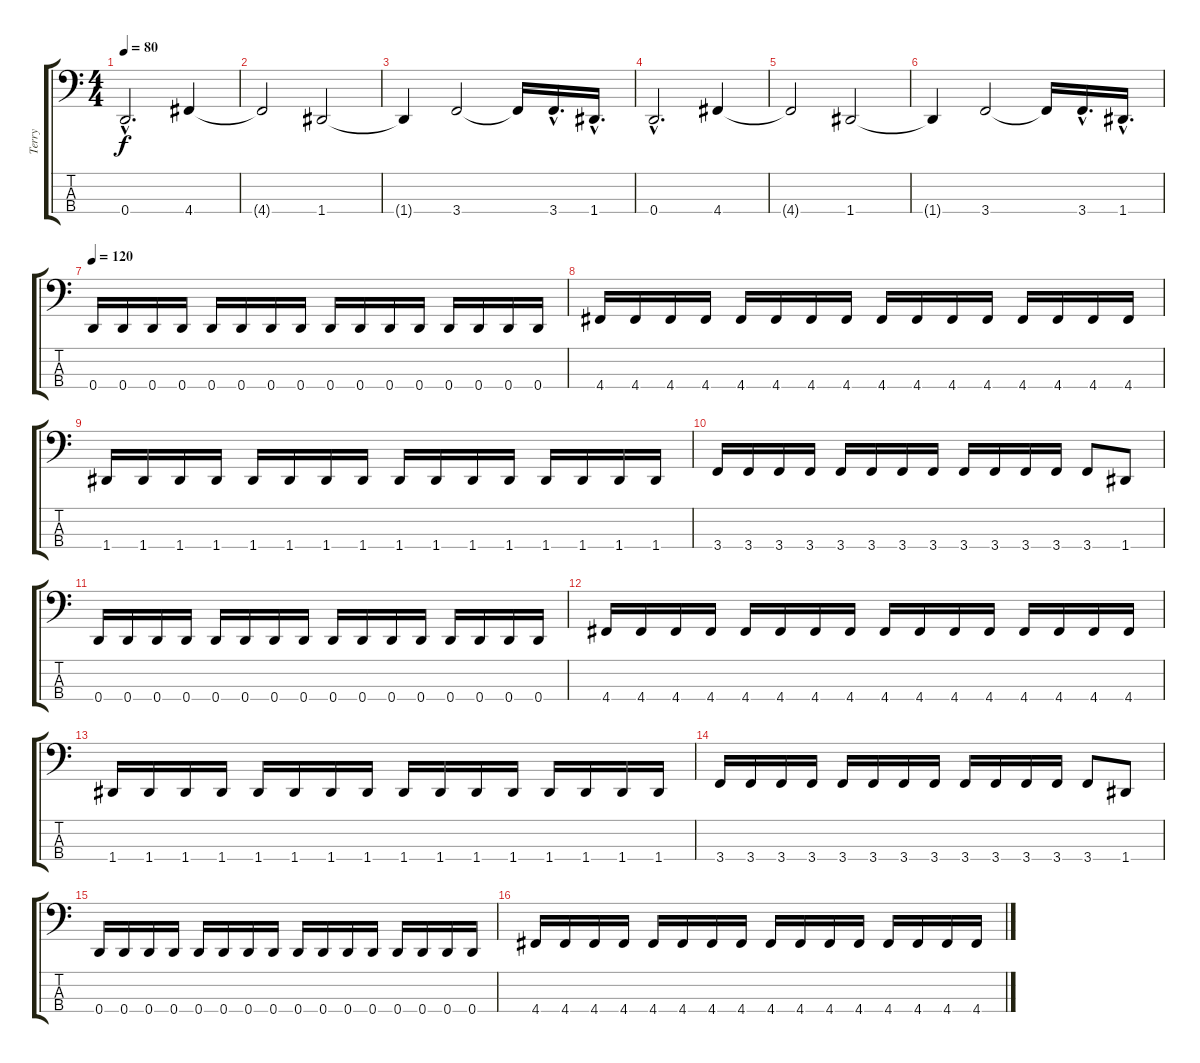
\track ("Terry" "Terry") {instrument electricbassfinger}
\staff {score tabs}
\tuning (F2 C2 G1 D1) {hide}
\ts (4 4)
\tempo 80
\clef f4
\ks c
0.4{hac}.2{d dy f} 4.4.4 |
4.4{t}.2 1.4.2 |
1.4{t}.4 3.4.2 3.4{t}.16 3.4{hac}.16{d} 1.4{hac}.16{d} |
0.4{hac}.2{d} 4.4.4 |
4.4{t}.2 1.4.2 |
1.4{t}.4 3.4.2 3.4{t}.16 3.4{hac}.16{d} 1.4{hac}.16{d} |
\tempo 120
0.4.16 0.4.16 0.4.16 0.4.16 0.4.16 0.4.16 0.4.16 0.4.16 0.4.16 0.4.16 0.4.16 0.4.16 0.4.16 0.4.16 0.4.16 0.4.16 |
4.4.16 4.4.16 4.4.16 4.4.16 4.4.16 4.4.16 4.4.16 4.4.16 4.4.16 4.4.16 4.4.16 4.4.16 4.4.16 4.4.16 4.4.16 4.4.16 |
1.4.16 1.4.16 1.4.16 1.4.16 1.4.16 1.4.16 1.4.16 1.4.16 1.4.16 1.4.16 1.4.16 1.4.16 1.4.16 1.4.16 1.4.16 1.4.16 |
3.4.16 3.4.16 3.4.16 3.4.16 3.4.16 3.4.16 3.4.16 3.4.16 3.4.16 3.4.16 3.4.16 3.4.16 3.4.8 1.4.8 |
0.4.16 0.4.16 0.4.16 0.4.16 0.4.16 0.4.16 0.4.16 0.4.16 0.4.16 0.4.16 0.4.16 0.4.16 0.4.16 0.4.16 0.4.16 0.4.16 |
4.4.16 4.4.16 4.4.16 4.4.16 4.4.16 4.4.16 4.4.16 4.4.16 4.4.16 4.4.16 4.4.16 4.4.16 4.4.16 4.4.16 4.4.16 4.4.16 |
1.4.16 1.4.16 1.4.16 1.4.16 1.4.16 1.4.16 1.4.16 1.4.16 1.4.16 1.4.16 1.4.16 1.4.16 1.4.16 1.4.16 1.4.16 1.4.16 |
3.4.16 3.4.16 3.4.16 3.4.16 3.4.16 3.4.16 3.4.16 3.4.16 3.4.16 3.4.16 3.4.16 3.4.16 3.4.8 1.4.8 |
0.4.16 0.4.16 0.4.16 0.4.16 0.4.16 0.4.16 0.4.16 0.4.16 0.4.16 0.4.16 0.4.16 0.4.16 0.4.16 0.4.16 0.4.16 0.4.16 |
4.4.16 4.4.16 4.4.16 4.4.16 4.4.16 4.4.16 4.4.16 4.4.16 4.4.16 4.4.16 4.4.16 4.4.16 4.4.16 4.4.16 4.4.16 4.4.16
